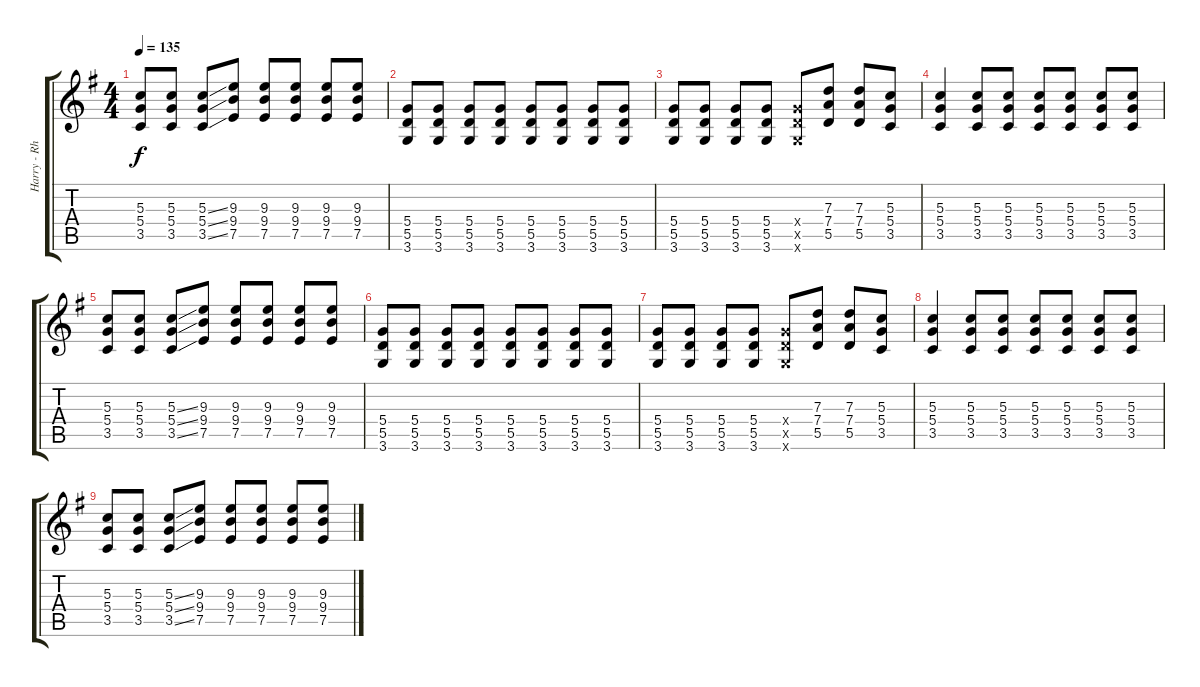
\track ("Harry - Rhythm Guitar II" "Harry - Rh") {instrument overdrivenguitar}
\staff {score tabs}
\tuning (E4 B3 G3 D3 A2 E2) {hide}
\ts (4 4)
\tempo 135
\clef g2
\ks g
(5.3 5.4 3.5).8{dy f} (5.3 5.4 3.5).8 (5.3{ss} 5.4{ss} 3.5{ss}).8 (9.3 9.4 7.5).8 (9.3 9.4 7.5).8 (9.3 9.4 7.5).8 (9.3 9.4 7.5).8 (9.3 9.4 7.5).8 |
(5.4 5.5 3.6).8{volume 5} (5.4 5.5 3.6).8 (5.4 5.5 3.6).8 (5.4 5.5 3.6).8 (5.4 5.5 3.6).8 (5.4 5.5 3.6).8 (5.4 5.5 3.6).8 (5.4 5.5 3.6).8 |
(5.4 5.5 3.6).8 (5.4 5.5 3.6).8 (5.4 5.5 3.6).8 (5.4 5.5 3.6).8 (5.4{x} 5.5{x} 3.6{x}).8 (7.3 7.4 5.5).8 (7.3 7.4 5.5).8 (5.3 5.4 3.5).8 |
(5.3 5.4 3.5).4 (5.3 5.4 3.5).8 (5.3 5.4 3.5).8 (5.3 5.4 3.5).8 (5.3 5.4 3.5).8 (5.3 5.4 3.5).8 (5.3 5.4 3.5).8 |
(5.3 5.4 3.5).8 (5.3 5.4 3.5).8 (5.3{ss} 5.4{ss} 3.5{ss}).8 (9.3 9.4 7.5).8 (9.3 9.4 7.5).8 (9.3 9.4 7.5).8 (9.3 9.4 7.5).8 (9.3 9.4 7.5).8 |
(5.4 5.5 3.6).8{volume 0} (5.4 5.5 3.6).8 (5.4 5.5 3.6).8 (5.4 5.5 3.6).8 (5.4 5.5 3.6).8 (5.4 5.5 3.6).8 (5.4 5.5 3.6).8 (5.4 5.5 3.6).8 |
(5.4 5.5 3.6).8 (5.4 5.5 3.6).8 (5.4 5.5 3.6).8 (5.4 5.5 3.6).8 (5.4{x} 5.5{x} 3.6{x}).8 (7.3 7.4 5.5).8 (7.3 7.4 5.5).8 (5.3 5.4 3.5).8 |
(5.3 5.4 3.5).4 (5.3 5.4 3.5).8 (5.3 5.4 3.5).8 (5.3 5.4 3.5).8 (5.3 5.4 3.5).8 (5.3 5.4 3.5).8 (5.3 5.4 3.5).8 |
(5.3 5.4 3.5).8 (5.3 5.4 3.5).8 (5.3{ss} 5.4{ss} 3.5{ss}).8 (9.3 9.4 7.5).8 (9.3 9.4 7.5).8 (9.3 9.4 7.5).8 (9.3 9.4 7.5).8 (9.3 9.4 7.5).8
